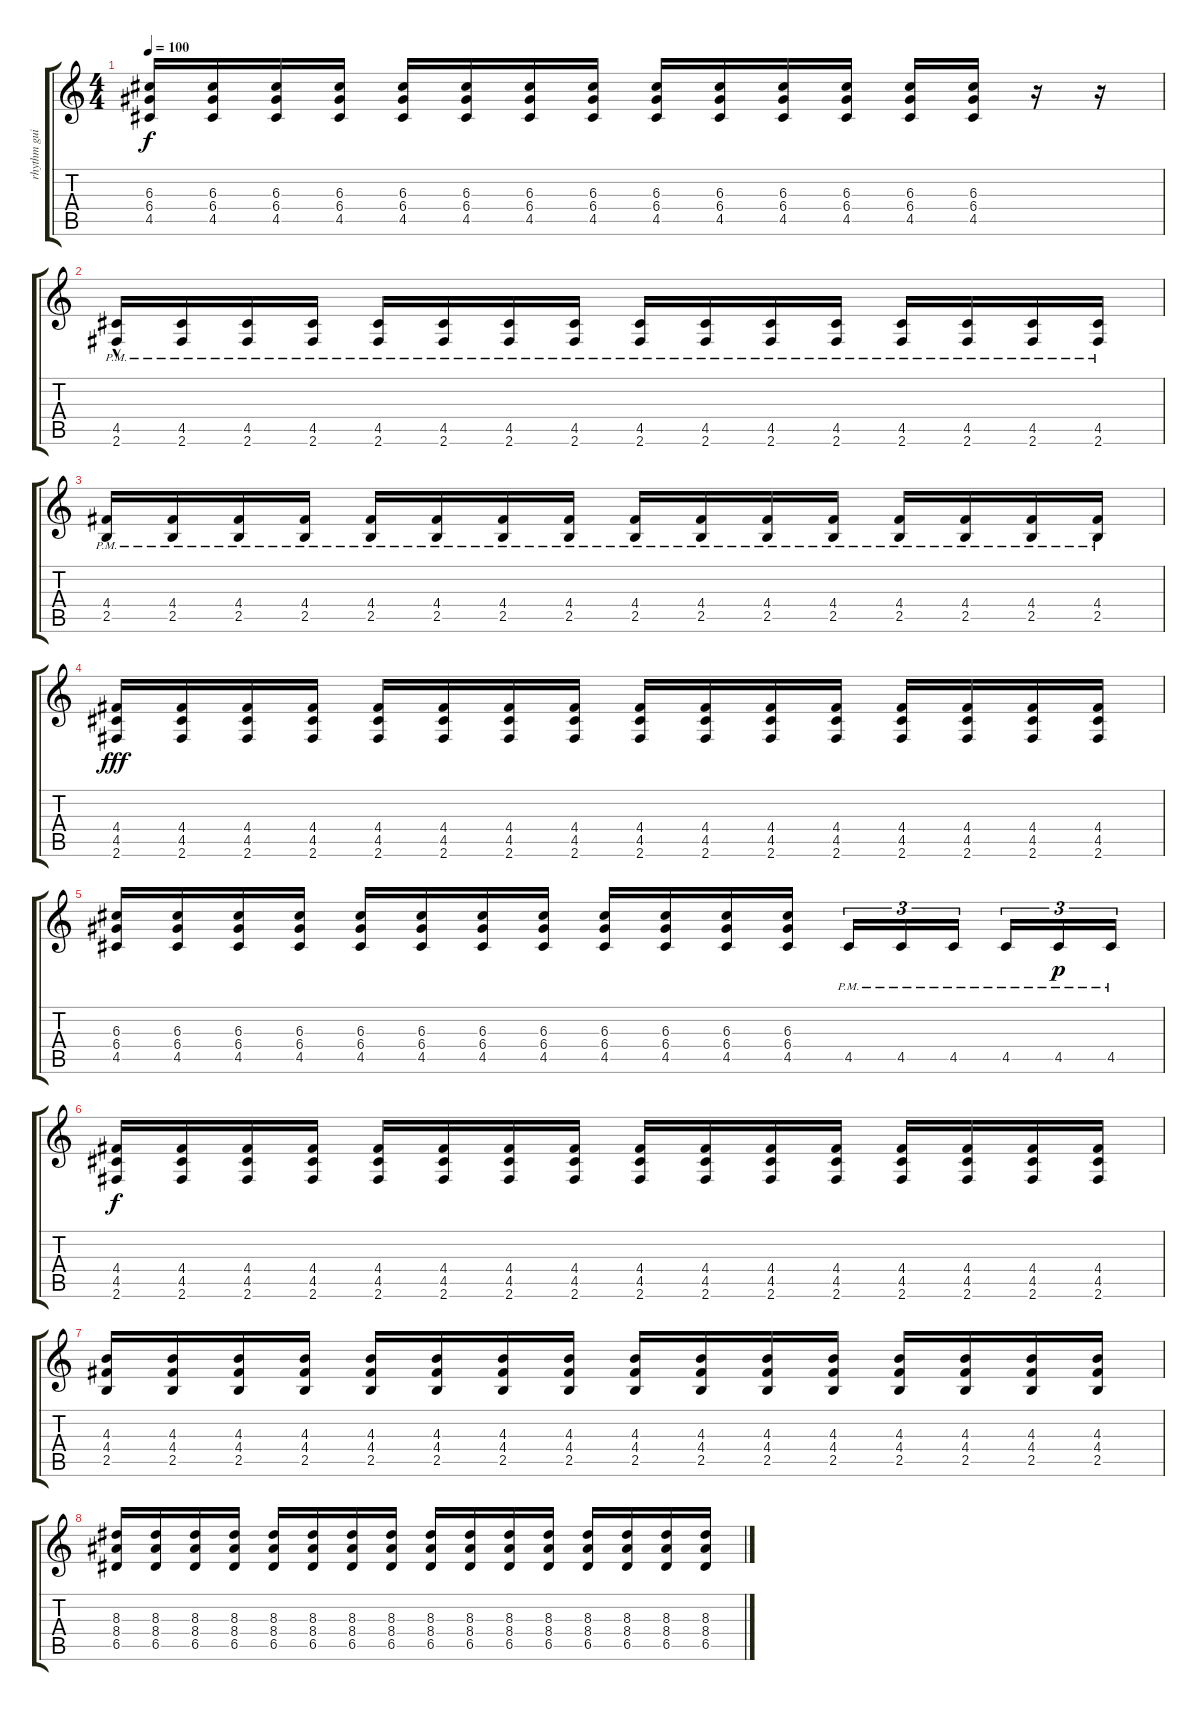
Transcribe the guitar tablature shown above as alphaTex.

\track ("rhythm guitar 1" "rhythm gui") {instrument overdrivenguitar}
\staff {score tabs}
\tuning (E4 B3 G3 D3 A2 E2) {hide}
\ts (4 4)
\tempo 100
\clef g2
\ks c
(6.3 6.4 4.5).16{dy f} (6.3 6.4 4.5).16 (6.3 6.4 4.5).16 (6.3 6.4 4.5).16 (6.3 6.4 4.5).16 (6.3 6.4 4.5).16 (6.3 6.4 4.5).16 (6.3 6.4 4.5).16 (6.3 6.4 4.5).16 (6.3 6.4 4.5).16 (6.3 6.4 4.5).16 (6.3 6.4 4.5).16 (6.3 6.4 4.5).16 (6.3 6.4 4.5).16 r.16 r.16 |
(4.5{hac pm} 2.6{pm}).16 (4.5{pm} 2.6{pm}).16 (4.5{pm} 2.6{pm}).16 (4.5{pm} 2.6{pm}).16 (4.5{pm} 2.6{pm}).16 (4.5{pm} 2.6{pm}).16 (4.5{pm} 2.6{pm}).16 (4.5{pm} 2.6{pm}).16 (4.5{pm} 2.6{pm}).16 (4.5{pm} 2.6{pm}).16 (4.5{pm} 2.6{pm}).16 (4.5{pm} 2.6{pm}).16 (4.5{pm} 2.6{pm}).16 (4.5{pm} 2.6{pm}).16 (4.5{pm} 2.6{pm}).16 (4.5{pm} 2.6{pm}).16 |
(4.4{pm} 2.5{pm}).16 (4.4{pm} 2.5{pm}).16 (4.4{pm} 2.5{pm}).16 (4.4{pm} 2.5{pm}).16 (4.4{pm} 2.5{pm}).16 (4.4{pm} 2.5{pm}).16 (4.4{pm} 2.5{pm}).16 (4.4{pm} 2.5{pm}).16 (4.4{pm} 2.5{pm}).16 (4.4{pm} 2.5{pm}).16 (4.4{pm} 2.5{pm}).16 (4.4{pm} 2.5{pm}).16 (4.4{pm} 2.5{pm}).16 (4.4{pm} 2.5{pm}).16 (4.4{pm} 2.5{pm}).16 (4.4{pm} 2.5{pm}).16 |
(4.4 4.5 2.6).16{dy fff} (4.4 4.5 2.6).16 (4.4 4.5 2.6).16 (4.4 4.5 2.6).16 (4.4 4.5 2.6).16 (4.4 4.5 2.6).16 (4.4 4.5 2.6).16 (4.4 4.5 2.6).16 (4.4 4.5 2.6).16 (4.4 4.5 2.6).16 (4.4 4.5 2.6).16 (4.4 4.5 2.6).16 (4.4 4.5 2.6).16 (4.4 4.5 2.6).16 (4.4 4.5 2.6).16 (4.4 4.5 2.6).16 |
(6.3 6.4 4.5).16 (6.3 6.4 4.5).16 (6.3 6.4 4.5).16 (6.3 6.4 4.5).16 (6.3 6.4 4.5).16 (6.3 6.4 4.5).16 (6.3 6.4 4.5).16 (6.3 6.4 4.5).16 (6.3 6.4 4.5).16 (6.3 6.4 4.5).16 (6.3 6.4 4.5).16 (6.3 6.4 4.5).16 4.5{pm}.16{tu (3 2)} 4.5{pm}.16{tu (3 2)} 4.5{pm}.16{tu (3 2) beam splitsecondary} 4.5{pm}.16{tu (3 2)} 4.5{pm}.16{tu (3 2) dy p} 4.5{pm}.16{tu (3 2)} |
(4.4 4.5 2.6).16{dy f} (4.4 4.5 2.6).16 (4.4 4.5 2.6).16 (4.4 4.5 2.6).16 (4.4 4.5 2.6).16 (4.4 4.5 2.6).16 (4.4 4.5 2.6).16 (4.4 4.5 2.6).16 (4.4 4.5 2.6).16 (4.4 4.5 2.6).16 (4.4 4.5 2.6).16 (4.4 4.5 2.6).16 (4.4 4.5 2.6).16 (4.4 4.5 2.6).16 (4.4 4.5 2.6).16 (4.4 4.5 2.6).16 |
(4.3 4.4 2.5).16 (4.3 4.4 2.5).16 (4.3 4.4 2.5).16 (4.3 4.4 2.5).16 (4.3 4.4 2.5).16 (4.3 4.4 2.5).16 (4.3 4.4 2.5).16 (4.3 4.4 2.5).16 (4.3 4.4 2.5).16 (4.3 4.4 2.5).16 (4.3 4.4 2.5).16 (4.3 4.4 2.5).16 (4.3 4.4 2.5).16 (4.3 4.4 2.5).16 (4.3 4.4 2.5).16 (4.3 4.4 2.5).16 |
(8.3 8.4 6.5).16 (8.3 8.4 6.5).16 (8.3 8.4 6.5).16 (8.3 8.4 6.5).16 (8.3 8.4 6.5).16 (8.3 8.4 6.5).16 (8.3 8.4 6.5).16 (8.3 8.4 6.5).16 (8.3 8.4 6.5).16 (8.3 8.4 6.5).16 (8.3 8.4 6.5).16 (8.3 8.4 6.5).16 (8.3 8.4 6.5).16 (8.3 8.4 6.5).16 (8.3 8.4 6.5).16 (8.3 8.4 6.5).16
